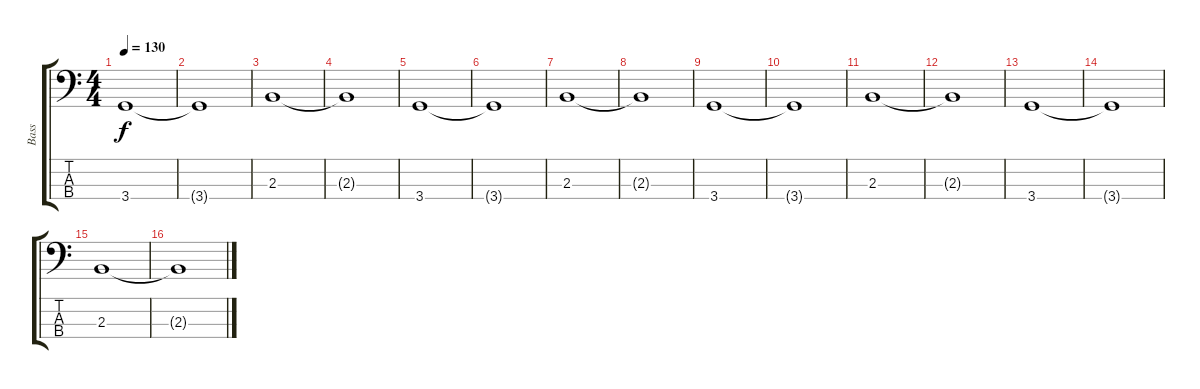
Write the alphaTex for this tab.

\track ("Bass" "Bass") {instrument electricbassfinger}
\staff {score tabs}
\tuning (G2 D2 A1 E1) {hide}
\ts (4 4)
\tempo 130
\clef f4
\ks c
3.4.1{dy f} |
3.4{t}.1 |
2.3.1 |
2.3{t}.1 |
3.4.1 |
3.4{t}.1 |
2.3.1 |
2.3{t}.1 |
3.4.1 |
3.4{t}.1 |
2.3.1 |
2.3{t}.1 |
3.4.1 |
3.4{t}.1 |
2.3.1 |
2.3{t}.1
